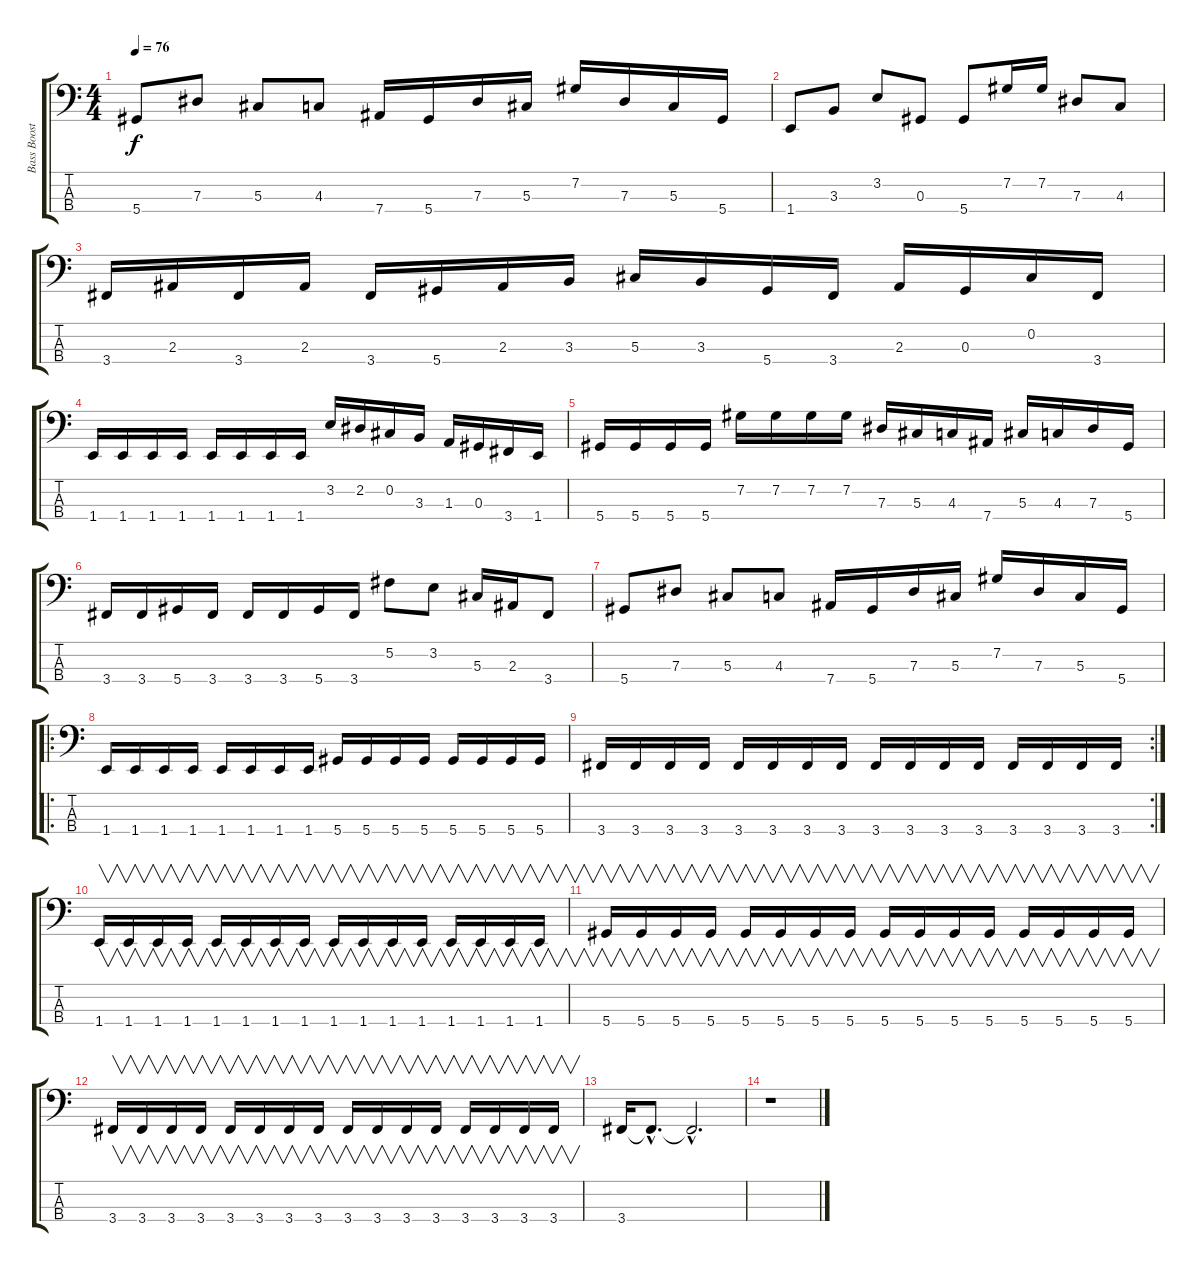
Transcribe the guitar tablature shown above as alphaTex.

\track ("Bass Booster" "Bass Boost") {instrument electricbasspick}
\staff {score tabs}
\tuning (Gb2 Db2 Ab1 Eb1) {hide}
\ts (4 4)
\tempo 76
\clef f4
\ks c
5.4.8{dy f} 7.3.8 5.3.8 4.3.8 7.4.16 5.4.16 7.3.16 5.3.16 7.2.16 7.3.16 5.3.16 5.4.16 |
1.4.8 3.3.8 3.2.8 0.3.8 5.4.8 7.2.16 7.2.16 7.3.8 4.3.8 |
3.4.16 2.3.16 3.4.16 2.3.16 3.4.16 5.4.16 2.3.16 3.3.16 5.3.16 3.3.16 5.4.16 3.4.16 2.3.16 0.3.16 0.2.16 3.4.16 |
1.4.16 1.4.16 1.4.16 1.4.16 1.4.16 1.4.16 1.4.16 1.4.16 3.2.16 2.2.16 0.2.16 3.3.16 1.3.16 0.3.16 3.4.16 1.4.16 |
5.4.16 5.4.16 5.4.16 5.4.16 7.2.16 7.2.16 7.2.16 7.2.16 7.3.16 5.3.16 4.3.16 7.4.16 5.3.16 4.3.16 7.3.16 5.4.16 |
3.4.16 3.4.16 5.4.16 3.4.16 3.4.16 3.4.16 5.4.16 3.4.16 5.2.8 3.2.8 5.3.16 2.3.16 3.4.8 |
5.4.8 7.3.8 5.3.8 4.3.8 7.4.16 5.4.16 7.3.16 5.3.16 7.2.16 7.3.16 5.3.16 5.4.16 |
\ro
1.4.16 1.4.16 1.4.16 1.4.16 1.4.16 1.4.16 1.4.16 1.4.16 5.4.16 5.4.16 5.4.16 5.4.16 5.4.16 5.4.16 5.4.16 5.4.16 |
\rc 2
3.4.16 3.4.16 3.4.16 3.4.16 3.4.16 3.4.16 3.4.16 3.4.16 3.4.16 3.4.16 3.4.16 3.4.16 3.4.16 3.4.16 3.4.16 3.4.16 |
1.4.16{v} 1.4.16{v} 1.4.16{v} 1.4.16{v} 1.4.16{v} 1.4.16{v} 1.4.16{v} 1.4.16{v} 1.4.16{v} 1.4.16{v} 1.4.16{v} 1.4.16{v} 1.4.16{v} 1.4.16{v} 1.4.16{v} 1.4.16{v} |
5.4.16{v} 5.4.16{v} 5.4.16{v} 5.4.16{v} 5.4.16{v} 5.4.16{v} 5.4.16{v} 5.4.16{v} 5.4.16{v} 5.4.16{v} 5.4.16{v} 5.4.16{v} 5.4.16{v} 5.4.16{v} 5.4.16{v} 5.4.16{v} |
3.4.16{v} 3.4.16{v} 3.4.16{v} 3.4.16{v} 3.4.16{v} 3.4.16{v} 3.4.16{v} 3.4.16{v} 3.4.16{v} 3.4.16{v} 3.4.16{v} 3.4.16{v} 3.4.16{v} 3.4.16{v} 3.4.16{v} 3.4.16{v} |
3.4.16{volume 4} 3.4{hac t}.8{d} 3.4{hac t}.2{d} |
r.1
